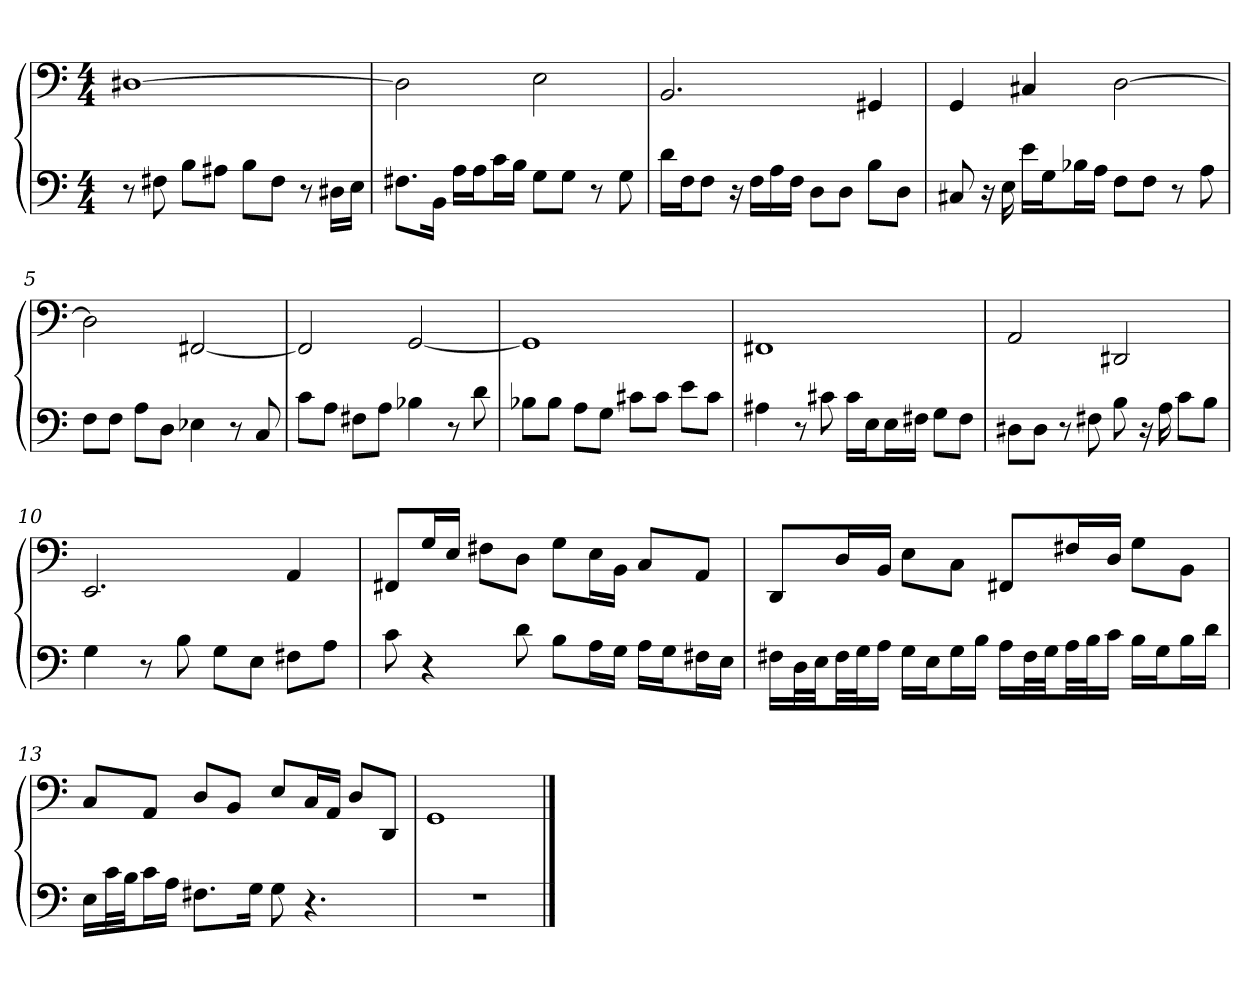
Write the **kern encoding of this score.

**kern	**kern
*part1	*part1
*staff2	*staff1
*clefF4	*clefF4
*k[]	*k[]
*C:	*C:
*M4/4	*M4/4
=1	=1
8r	[1D#X
8F#X	.
8B\L	.
8A#X\J	.
8B\L	.
8F#\J	.
8r	.
16D#X\LL	.
16E\JJ	.
=2	=2
8.F#X\L	2D#]
16BB\Jk	.
16A\LL	.
16A\J	.
16c\L	.
16B\JJ	.
8G\L	2E
8G\J	.
8r	.
8G	.
=3	=3
16d\LL	2.BB
16F\J	.
8F\J	.
16r	.
16F\LL	.
16A\	.
16F\JJ	.
8D\L	.
8D\J	.
8B\L	4GG#X
8D\J	.
=4	=4
8C#X	4GG
16r	.
16E	.
16e\LL	4C#X
16G\J	.
16B-X\L	.
16A\JJ	.
8F\L	[2D
8F\J	.
8r	.
8A	.
=5	=5
8F\L	2D]
8F\J	.
8A\L	.
8D\J	.
4E-X	[2FF#X
8r	.
8C	.
=6	=6
8c\L	2FF#]
8A\J	.
8F#X\L	.
8A\J	.
4B-X	[2GG
8r	.
8d	.
=7	=7
8B-X\L	1GG]
8B-\J	.
8A\L	.
8G\J	.
8c#X\L	.
8c#\J	.
8e\L	.
8c#\J	.
=8	=8
4A#X	1FF#X
8r	.
8c#X	.
16c#\LL	.
16E\J	.
16E\L	.
16F#X\JJ	.
8G\L	.
8F#\J	.
=9	=9
8D#X\L	2AA
8D#\J	.
8r	.
8F#X	.
8B	2DD#X
16r	.
16A	.
8c\L	.
8B\J	.
=10	=10
4G	2.EE
8r	.
8B	.
8G\L	.
8E\J	.
8F#X\L	4AA
8A\J	.
=11	=11
8c	8FF#X/L
4r	16G/L
.	16E/JJ
.	8F#X\L
8d	8D\J
8B\L	8G\L
16A\L	16E\L
16G\JJ	16BB\JJ
16A\LL	8C/L
16G\J	.
16F#X\L	8AA/J
16E\JJ	.
=12	=12
16F#X\LL	8DD/L
32D\L	.
32E\JJ	.
32F#\LL	16D/L
32G\J	.
16A\JJ	16BB/JJ
16G\LL	8E\L
16E\J	.
16G\L	8C\J
16B\JJ	.
16A\LL	8FF#X/L
32F#\L	.
32G\JJ	.
32A\LL	16F#X/L
32B\J	.
16c\JJ	16D/JJ
16B\LL	8G\L
16G\J	.
16B\L	8BB\J
16d\JJ	.
=13	=13
16E\LL	8C/L
32c\L	.
32B\JJ	.
16c\L	8AA/J
16A\JJ	.
8.F#X\L	8D/L
.	8BB/J
16G\Jk	.
8G	8E/L
4.r	16C/L
.	16AA/JJ
.	8D/L
.	8DD/J
=14	=14
1r	1GG
==	==
*-	*-
